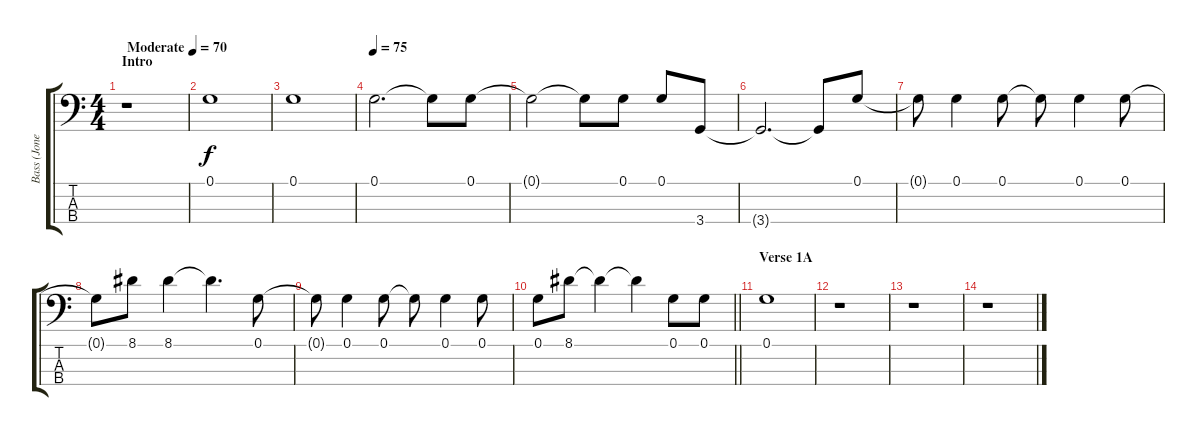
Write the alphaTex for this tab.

\track ("Bass (Jones)" "Bass (Jone") {instrument electricbassfinger}
\staff {score tabs}
\tuning (G2 D2 A1 E1) {hide}
\ts (4 4)
\section ("" "Intro")
\tempo (70 "Moderate")
\clef f4
\ks c
r.1{dy f instrument electricbassfinger} |
0.1.1 |
0.1.1 |
\tempo 75
0.1.2{d} 0.1{t}.8 0.1.8 |
0.1{t}.2 0.1{t}.8 0.1.8 0.1.8 3.4.8 |
3.4{t}.2{d} 3.4{t}.8 0.1.8 |
0.1{t}.8 0.1.4 0.1.8 0.1{t}.8 0.1.4 0.1.8 |
0.1{t}.8 8.1.8 8.1.4 8.1{t}.4{d} 0.1.8 |
0.1{t}.8 0.1.4 0.1.8 0.1{t}.8 0.1.4 0.1.8 |
\barLineRight lightlight
0.1.8 8.1.8 8.1{t}.4 8.1{t}.4 0.1.8 0.1.8 |
\section ("" "Verse 1A")
0.1.1 |
r.1 |
r.1 |
r.1
